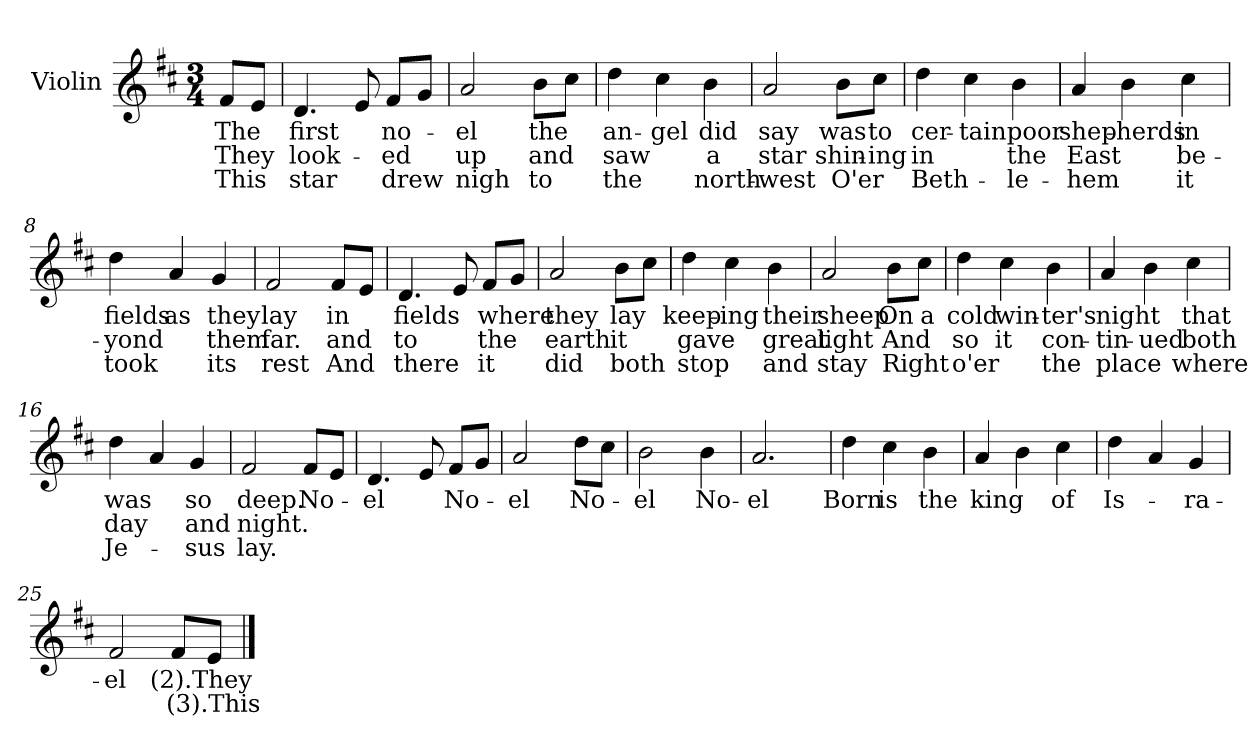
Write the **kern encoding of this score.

**kern	**text	**text	**text
*part1	*part1	*part1	*part1
*staff1	*staff1	*staff1	*staff1
*I"Violin	*	*	*
*I'Vln	*	*	*
*clefG2	*	*	*
*k[f#c#]	*	*	*
*D:	*	*	*
*M3/4	*	*	*
=1	=1	=1	=1
8f#/L	The	They	This
8e/J	.	.	.
=2	=2	=2	=2
4.d/	first	look-	star
8e/	.	.	.
8f#/L	no-	-ed	drew
8g/J	.	.	.
=3	=3	=3	=3
2a/	-el	up	nigh
8b\L	-the	and	to
8cc#\J	.	.	.
=4	=4	=4	=4
4dd\	an-	saw	the
4cc#\	gel	.	.
4b\	did	a	north-
=5	=5	=5	=5
2a/	say	star	-west
8b\L	was	shin-	O'er
8cc#\J	to	-ing	.
!!LO:LB:g=z
=6	=6	=6	=6
4dd\	cer-	in	Beth-
4cc#\	-tain	.	.
4b\	poor	the	-le-
=7	=7	=7	=7
4a/	-shep-	East	-hem
4b\	-herds	.	.
4cc#\	in	be-	it
=8	=8	=8	=8
4dd\	fields	-yond	took
4a/	as	.	.
4g/	they	them	its
=9	=9	=9	=9
2f#/	lay	far.	rest
8f#/L	in	and	And
8e/J	.	.	.
!!LO:LB:g=z
=10	=10	=10	=10
4.d/	fields	to	there
8e/	.	.	.
8f#/L	where	the	it
8g/J	.	.	.
=11	=11	=11	=11
2a/	they	earth	did
8b\L	lay	it	both
8cc#\J	.	.	.
=12	=12	=12	=12
4dd\	keep-	gave	stop
4cc#\	-ing	.	.
4b\	their	great	and
=13	=13	=13	=13
2a/	sheep	light	stay
8b\L	On	And	Right
8cc#\J	a	.	.
!!LO:LB:g=z
=14	=14	=14	=14
4dd\	cold	so	o'er
4cc#\	win-	it	.
4b\	-ter's	con-	the
=15	=15	=15	=15
4a/	night	-tin-	place
4b\	.	ued	.
4cc#\	that	both	where
=16	=16	=16	=16
4dd\	was	day	Je-
4a/	.	.	.
4g/	so	and	-sus
=17	=17	=17	=17
2f#/	deep.	night.	lay.
8f#/L	No-	.	.
8e/J	.	.	.
!!LO:LB:g=z
=18	=18	=18	=18
4.d/	-el	.	.
8e/	.	.	.
8f#/L	No-	.	.
8g/J	.	.	.
=19	=19	=19	=19
2a/	-el	.	.
8dd\L	No-	.	.
8cc#\J	.	.	.
=20	=20	=20	=20
2b\	-el	.	.
4b\	No-	.	.
=21	=21	=21	=21
2.a/	el	.	.
!!LO:LB:g=z
=22	=22	=22	=22
4dd\	Born	.	.
4cc#\	is	.	.
4b\	the	.	.
=23	=23	=23	=23
4a/	king	.	.
4b\	.	.	.
4cc#\	of	.	.
=24	=24	=24	=24
4dd\	Is-	.	.
4a/	.	.	.
4g/	-ra-	.	.
=25	=25	=25	=25
2f#/	-el	.	.
8f#/L	(2).They	(3).This	.
8e/J	.	.	.
==	==	==	==
*-	*-	*-	*-
